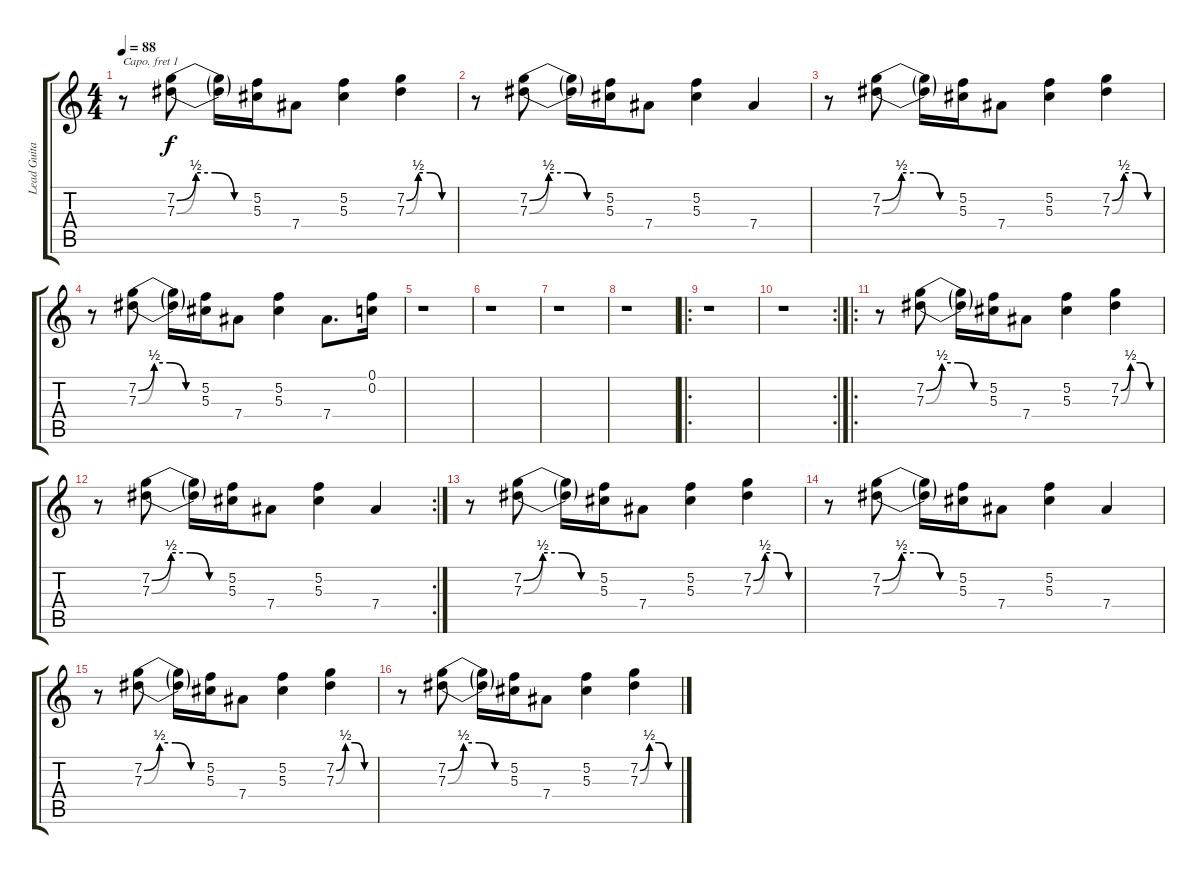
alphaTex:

\track ("Lead Guitar" "Lead Guita") {instrument distortionguitar}
\staff {score tabs}
\capo 1
\tuning (E4 B3 G3 D3 A2 E2) {hide}
\ts (4 4)
\tempo 88
\clef g2
\ks c
r.8{dy f} (7.2{be (custom 0 0 15 2 30 2 45 0 60 0)} 7.3{be (custom 0 0 15 2 30 2 45 0 60 0)}).8 (7.2{t} 7.3{t}).16 (5.2 5.3).16 7.4.8 (5.2 5.3).4 (7.2{be (custom 0 0 15 2 30 2 45 0 60 0)} 7.3{be (custom 0 0 15 2 30 2 45 0 60 0)}).4 |
r.8 (7.2{be (custom 0 0 15 2 30 2 45 0 60 0)} 7.3{be (custom 0 0 15 2 30 2 45 0 60 0)}).8 (7.2{t} 7.3{t}).16 (5.2 5.3).16 7.4.8 (5.2 5.3).4 7.4.4 |
r.8 (7.2{be (custom 0 0 15 2 30 2 45 0 60 0)} 7.3{be (custom 0 0 15 2 30 2 45 0 60 0)}).8 (7.2{t} 7.3{t}).16 (5.2 5.3).16 7.4.8 (5.2 5.3).4 (7.2{be (custom 0 0 15 2 30 2 45 0 60 0)} 7.3{be (custom 0 0 15 2 30 2 45 0 60 0)}).4 |
r.8 (7.2{be (custom 0 0 15 2 30 2 45 0 60 0)} 7.3{be (custom 0 0 15 2 30 2 45 0 60 0)}).8 (7.2{t} 7.3{t}).16 (5.2 5.3).16 7.4.8 (5.2 5.3).4 7.4.8{d} (0.1 0.2).16 |
r.1 |
r.1 |
r.1 |
r.1 |
\ro
r.1 |
\rc 2
r.1 |
\ro
r.8 (7.2{be (custom 0 0 15 2 30 2 45 0 60 0)} 7.3{be (custom 0 0 15 2 30 2 45 0 60 0)}).8 (7.2{t} 7.3{t}).16 (5.2 5.3).16 7.4.8 (5.2 5.3).4 (7.2{be (custom 0 0 15 2 30 2 45 0 60 0)} 7.3{be (custom 0 0 15 2 30 2 45 0 60 0)}).4 |
\rc 2
r.8 (7.2{be (custom 0 0 15 2 30 2 45 0 60 0)} 7.3{be (custom 0 0 15 2 30 2 45 0 60 0)}).8 (7.2{t} 7.3{t}).16 (5.2 5.3).16 7.4.8 (5.2 5.3).4 7.4.4 |
r.8 (7.2{be (custom 0 0 15 2 30 2 45 0 60 0)} 7.3{be (custom 0 0 15 2 30 2 45 0 60 0)}).8 (7.2{t} 7.3{t}).16 (5.2 5.3).16 7.4.8 (5.2 5.3).4 (7.2{be (custom 0 0 15 2 30 2 45 0 60 0)} 7.3{be (custom 0 0 15 2 30 2 45 0 60 0)}).4 |
r.8 (7.2{be (custom 0 0 15 2 30 2 45 0 60 0)} 7.3{be (custom 0 0 15 2 30 2 45 0 60 0)}).8 (7.2{t} 7.3{t}).16 (5.2 5.3).16 7.4.8 (5.2 5.3).4 7.4.4 |
r.8 (7.2{be (custom 0 0 15 2 30 2 45 0 60 0)} 7.3{be (custom 0 0 15 2 30 2 45 0 60 0)}).8 (7.2{t} 7.3{t}).16 (5.2 5.3).16 7.4.8 (5.2 5.3).4 (7.2{be (custom 0 0 15 2 30 2 45 0 60 0)} 7.3{be (custom 0 0 15 2 30 2 45 0 60 0)}).4 |
r.8 (7.2{be (custom 0 0 15 2 30 2 45 0 60 0)} 7.3{be (custom 0 0 15 2 30 2 45 0 60 0)}).8 (7.2{t} 7.3{t}).16 (5.2 5.3).16 7.4.8 (5.2 5.3).4 (7.2{be (custom 0 0 15 2 30 2 45 0 60 0)} 7.3{be (custom 0 0 15 2 30 2 45 0 60 0)}).4
